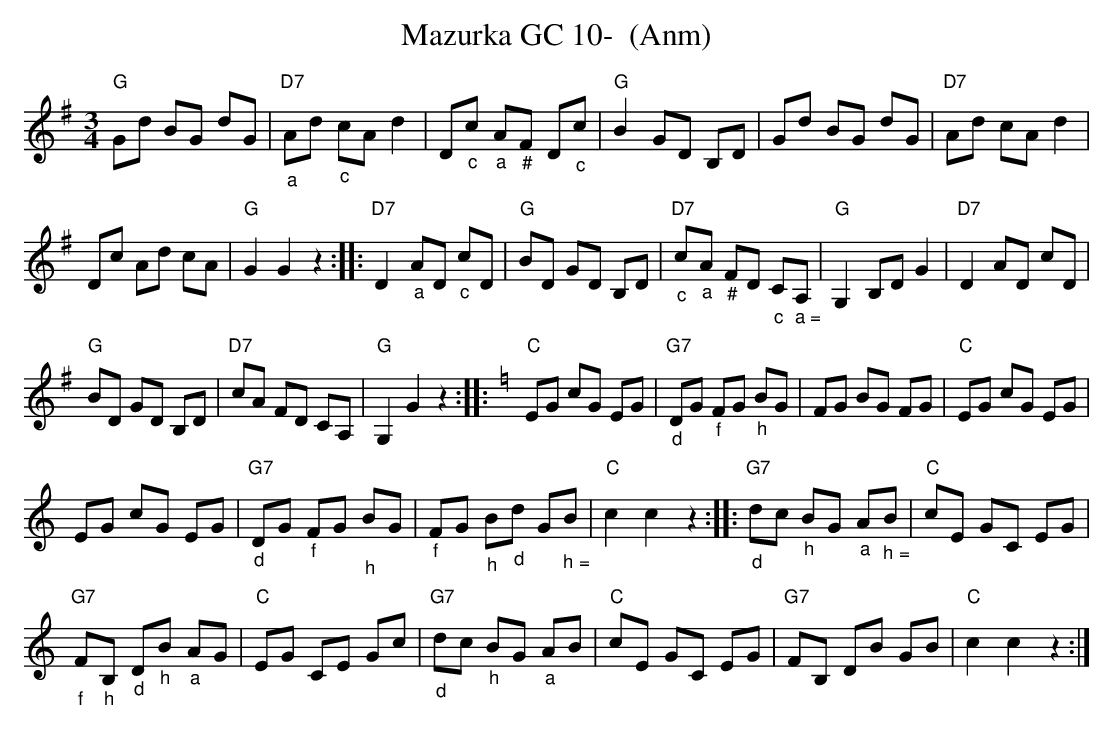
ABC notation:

X:1
T:Mazurka GC 10-  (Anm)
M:3/4
L:1/8
K:Gmaj%%MIDI gchordon
"G"Gd BG dG | "D7""_a"Ad "_c"cAd2 | D"_c"c "_a"A"_#"F D"_c"c | "G"B2GD B,D | Gd BG dG | "D7"Ad cAd2 |
Dc Ad cA | "G"G2G2z2 :: "D7"D2"_a"AD "_c"cD | "G"BD GD B,D | "D7""_c"c"_a"A "_#"FD "_c"C"_ a ="A, | "G"G,2B,DG2 | "D7"D2AD cD |
"G"BD GD B,D | "D7"cA FD CA, | "G"G,2G2z2 :: [K:Cmaj] "C"EG cG EG | "G7""_d"DG "_f"FG "_h"BG | FG BG FG | "C"EG cG EG |
EG cG EG | "G7""_d"DG "_f"FG "_""_h"BG | "_f"FG "_h"B"_d"d G"_ h ="B | "C"c2c2z2 :: "G7""_d"dc "_h"BG "_a"A"_ h ="B | "C"cE GC EG |
"G7""_f"F"_h"B, "_d"D"_h"B "_a"AG | "C"EG CE Gc | "G7""_d"dc "_h"BG "_a"AB | "C"cE GC EG | "G7"FB, DB GB | "C"c2c2z2 :|
